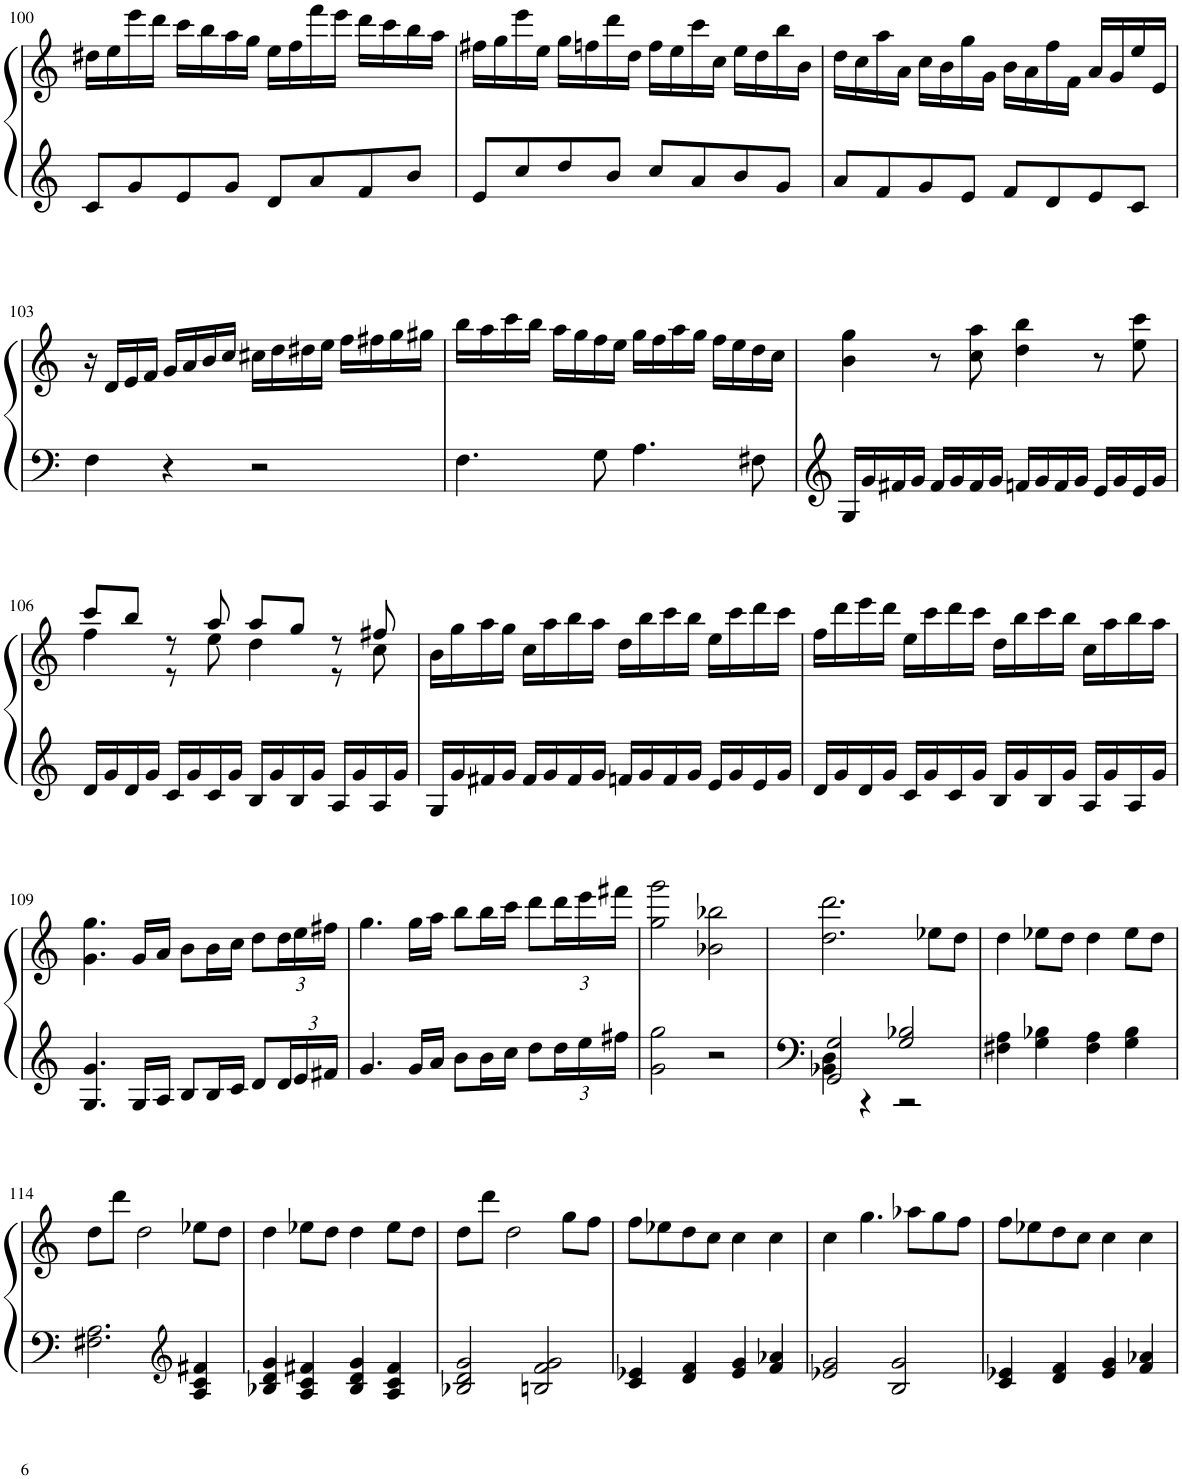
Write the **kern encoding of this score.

**kern	**kern
*part1	*part1
*staff2	*staff1
*I"Piano	*
*I'Pno.	*
!!LO:PB:g=z
*clefF4	*clefG2
*k[]	*k[]
*M4/4	*M4/4
*met(c)	*met(c)
=100	=100
8c/L	16dd#X\LL
.	16ee\
8g/	16eee\
.	16ddd\JJ
8e/	16ccc\LL
.	16bb\
8g/J	16aa\
.	16gg\JJ
8d/L	16ee\LL
.	16ff\
8a/	16fff\
.	16eee\JJ
8f/	16ddd\LL
.	16ccc\
8b/J	16bb\
.	16aa\JJ
=101	=101
8e/L	16ff#X\LL
.	16gg\
8cc/	16eee\
.	16ee\JJ
8dd/	16gg\LL
.	16ffn\
8b/J	16ddd\
.	16dd\JJ
8cc/L	16ff\LL
.	16ee\
8a/	16ccc\
.	16cc\JJ
8b/	16ee\LL
.	16dd\
8g/J	16bb\
.	16b\JJ
=102	=102
8a/L	16dd\LL
.	16cc\
8f/	16aa\
.	16a\JJ
8g/	16cc\LL
.	16b\
8e/J	16gg\
.	16g\JJ
8f/L	16b\LL
.	16a\
8d/	16ff\
.	16f\JJ
8e/	16a/LL
.	16g/
8c/J	16ee/
.	16e/JJ
!!LO:LB:g=z
=103	=103
4F\	16r
.	16d/LL
.	16e/
.	16f/JJ
4r	16g/LL
.	16a/
.	16b/
.	16cc/JJ
2r	16cc#X\LL
.	16dd\
.	16dd#X\
.	16ee\JJ
.	16ff\LL
.	16ff#X\
.	16gg\
.	16gg#X\JJ
=104	=104
4.F\	16bb\LL
.	16aa\
.	16ccc\
.	16bb\JJ
.	16aa\LL
.	16gg\
8G\	16ff\
.	16ee\JJ
4.A\	16gg\LL
.	16ff\
.	16aa\
.	16gg\JJ
.	16ff\LL
.	16ee\
8F#X\	16dd\
.	16cc\JJ
=105	=105
16G/LL	4b\ 4gg\
16g/	.
16f#X/	.
16g/JJ	.
16f#/LL	8r
16g/	.
16f#/	8cc\ 8aa\
16g/JJ	.
16fn/LL	4dd\ 4bb\
16g/	.
16f/	.
16g/JJ	.
16e/LL	8r
16g/	.
16e/	8ee\ 8ccc\
16g/JJ	.
!!LO:LB:g=z
=106	=106
*	*^
16d/LL	8ccc/L	4ff\
16g/	.	.
16d/	8bb/J	.
16g/JJ	.	.
16c/LL	8r	8r
16g/	.	.
16c/	8aa/	8ee\
16g/JJ	.	.
16B/LL	8aa/L	4dd\
16g/	.	.
16B/	8gg/J	.
16g/JJ	.	.
16A/LL	8r	8r
16g/	.	.
16A/	8ff#X/	8cc\
16g/JJ	.	.
*	*v	*v
=107	=107
16G/LL	16b\LL
16g/	16gg\
16f#X/	16aa\
16g/JJ	16gg\JJ
16f#/LL	16cc\LL
16g/	16aa\
16f#/	16bb\
16g/JJ	16aa\JJ
16fn/LL	16dd\LL
16g/	16bb\
16f/	16ccc\
16g/JJ	16bb\JJ
16e/LL	16ee\LL
16g/	16ccc\
16e/	16ddd\
16g/JJ	16ccc\JJ
=108	=108
16d/LL	16ff\LL
16g/	16ddd\
16d/	16eee\
16g/JJ	16ddd\JJ
16c/LL	16ee\LL
16g/	16ccc\
16c/	16ddd\
16g/JJ	16ccc\JJ
16B/LL	16dd\LL
16g/	16bb\
16B/	16ccc\
16g/JJ	16bb\JJ
16A/LL	16cc\LL
16g/	16aa\
16A/	16bb\
16g/JJ	16aa\JJ
!!LO:LB:g=z
=109	=109
4.G/ 4.g/	4.g\ 4.gg\
16G/LL	16g/LL
16A/JJ	16a/JJ
8B/L	8b\L
16B/L	16b\L
16c/JJ	16cc\JJ
8d/L	8dd\L
*Xbrackettup	*Xbrackettup
24d/L	24dd\L
24e/	24ee\
24f#X/JJ	24ff#X\JJ
=110	=110
4.g/	4.gg\
16g/LL	16gg\LL
16a/JJ	16aa\JJ
8b\L	8bb\L
16b\L	16bb\L
16cc\JJ	16ccc\JJ
8dd\L	8ddd\L
24dd\L	24ddd\L
24ee\	24eee\
24ff#X\JJ	24fff#X\JJ
=111	=111
2g\ 2gg\	2gg\ 2ggg\
2r	2b-X\ 2bb-X\
=112	=112
*^	*
2GG/ 2G/	4BB-X\ 4D\	2.dd\ 2.ddd\
.	4r	.
2G/ 2B-X/	2r	.
.	.	8ee-X\L
.	.	8dd\J
*v	*v	*
=113	=113
4F#X\ 4A\	4dd\
4G\ 4B-X\	8ee-X\L
.	8dd\J
4F#\ 4A\	4dd\
4G\ 4B-\	8ee-\L
.	8dd\J
!!LO:LB:g=z
=114	=114
2.F#X\ 2.A\	8dd\L
.	8ddd\J
.	2dd\
*clefG2	*
4A/ 4c/ 4f#X/	8ee-X\L
.	8dd\J
=115	=115
4B-X/ 4d/ 4g/	4dd\
4A/ 4c/ 4f#X/	8ee-X\L
.	8dd\J
4B-/ 4d/ 4g/	4dd\
4A/ 4c/ 4f#/	8ee-\L
.	8dd\J
=116	=116
2B-X/ 2d/ 2g/	8dd\L
.	8ddd\J
.	2dd\
2Bn/ 2f/ 2g/	.
.	8gg\L
.	8ff\J
=117	=117
4c/ 4e-X/	8ff\L
.	8ee-X\
4d/ 4f/	8dd\
.	8cc\J
4e-/ 4g/	4cc\
4f/ 4a-X/	4cc\
=118	=118
2e-X/ 2g/	4cc\
.	4.gg\
2B/ 2g/	.
.	8aa-X\L
.	8gg\
.	8ff\J
=119	=119
4c/ 4e-X/	8ff\L
.	8ee-X\
4d/ 4f/	8dd\
.	8cc\J
4e-/ 4g/	4cc\
4f/ 4a-X/	4cc\
=	=
*-	*-
